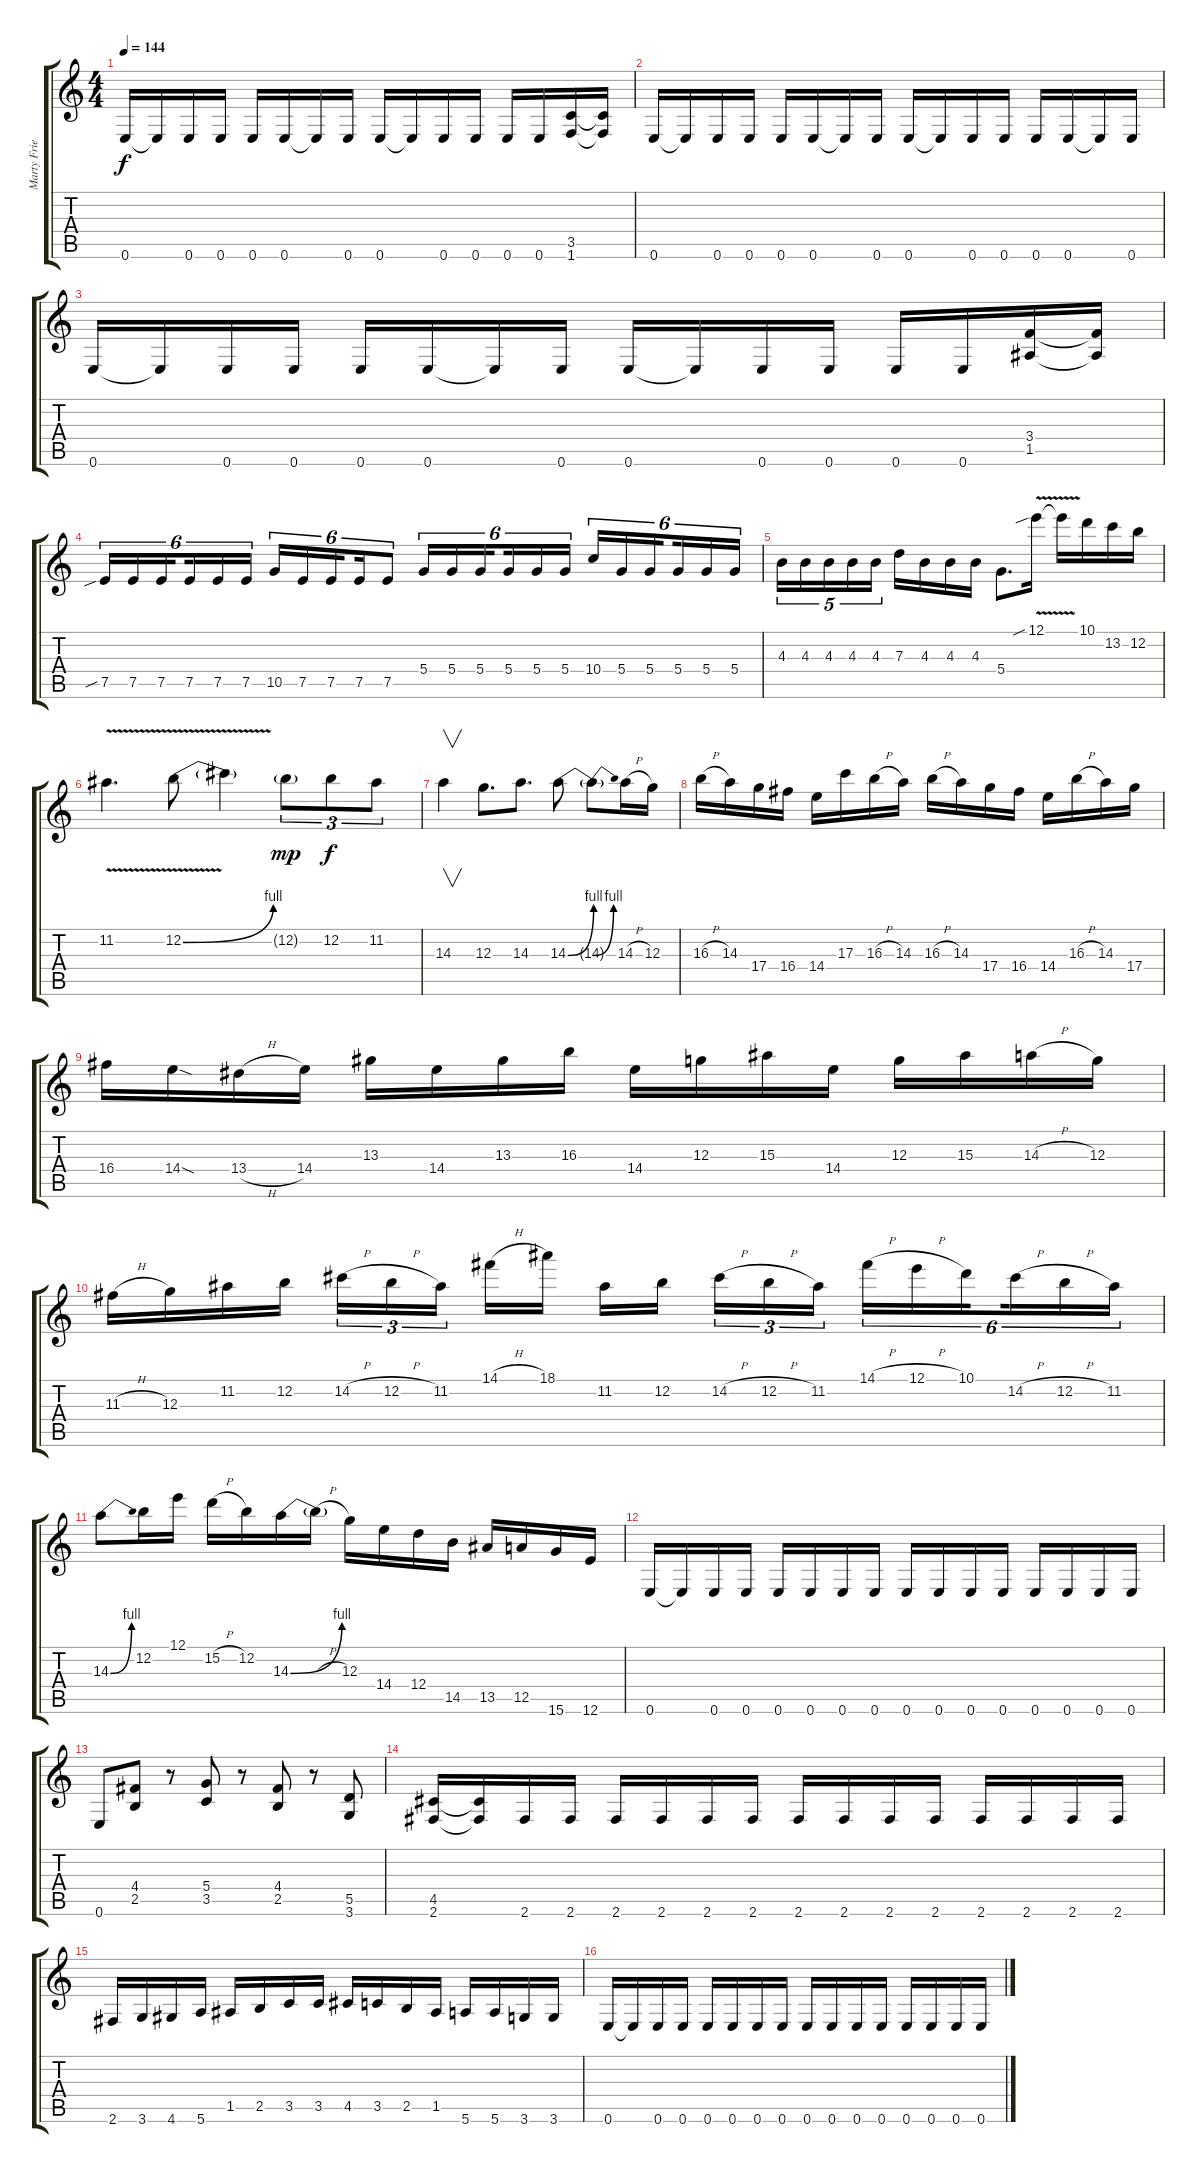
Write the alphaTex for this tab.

\track ("Marty Friedman" "Marty Frie") {instrument distortionguitar}
\staff {score tabs}
\tuning (E4 B3 G3 D3 A2 E2) {hide}
\ts (4 4)
\tempo 144
\clef g2
\ks c
0.6.16{dy f} 0.6{t}.16 0.6.16 0.6.16 0.6.16 0.6.16 0.6{t}.16 0.6.16 0.6.16 0.6{t}.16 0.6.16 0.6.16 0.6.16 0.6.16 (3.5 1.6).16 (3.5{t} 1.6{t}).16 |
0.6.16 0.6{t}.16 0.6.16 0.6.16 0.6.16 0.6.16 0.6{t}.16 0.6.16 0.6.16 0.6{t}.16 0.6.16 0.6.16 0.6.16 0.6.16 0.6{t}.16 0.6.16 |
0.6.16 0.6{t}.16 0.6.16 0.6.16 0.6.16 0.6.16 0.6{t}.16 0.6.16 0.6.16 0.6{t}.16 0.6.16 0.6.16 0.6.16 0.6.16 (3.4 1.5).16 (3.4{t} 1.5{t}).16 |
7.5{sib}.16{tu (6 4) volume 13} 7.5.16{tu (6 4)} 7.5.16{tu (6 4) beam splitsecondary} 7.5.16{tu (6 4)} 7.5.16{tu (6 4)} 7.5.16{tu (6 4)} 10.5.16{tu (6 4)} 7.5.16{tu (6 4)} 7.5.16{tu (6 4) beam splitsecondary} 7.5.16{tu (6 4)} 7.5.8{tu (6 4)} 5.4.16{tu (6 4)} 5.4.16{tu (6 4)} 5.4.16{tu (6 4) beam splitsecondary} 5.4.16{tu (6 4)} 5.4.16{tu (6 4)} 5.4.16{tu (6 4)} 10.4.16{tu (6 4)} 5.4.16{tu (6 4)} 5.4.16{tu (6 4) beam splitsecondary} 5.4.16{tu (6 4)} 5.4.16{tu (6 4)} 5.4.16{tu (6 4)} |
4.3.16{tu (5 4)} 4.3.16{tu (5 4)} 4.3.16{tu (5 4)} 4.3.16{tu (5 4)} 4.3.16{tu (5 4)} 7.3.16 4.3.16 4.3.16 4.3.16 5.4.8{d} 12.1{v sib}.16 12.1{t}.16 10.1.16 13.2.16 12.2.16 |
11.2{v}.4{d} 12.2{be (bend 0 0 60 4) v}.8 12.2{t}.4 12.2{g}.8{tu (3 2) dy mp} 12.2.8{tu (3 2) dy f} 11.2.8{tu (3 2)} |
14.3.4{v} 12.3.8{d} 14.3.8{d} 14.3{be (bend 0 0 60 4)}.8 14.3{be (bend 0 0 60 4) t}.8 14.3{h}.16 12.3.16 |
16.3{h}.16 14.3.16 17.4.16 16.4.16 14.4.16 17.3.16 16.3{h}.16 14.3.16 16.3{h}.16 14.3.16 17.4.16 16.4.16 14.4.16 16.3{h}.16 14.3.16 17.4.16 |
16.4.16 14.4{sod}.16 13.4{h}.16 14.4.16 13.3.16 14.4.16 13.3.16 16.3.16 14.4.16 12.3.16 15.3.16 14.4.16 12.3.16 15.3.16 14.3{h}.16 12.3.16 |
11.3{h}.16 12.3.16 11.2.16 12.2.16 14.2{h}.16{tu (3 2)} 12.2{h}.16{tu (3 2)} 11.2.16{tu (3 2) beam splitsecondary} 14.1{h}.16 18.1.16 11.2.16 12.2.16{beam splitsecondary} 14.2{h}.16{tu (3 2)} 12.2{h}.16{tu (3 2)} 11.2.16{tu (3 2)} 14.1{h}.16{tu (6 4)} 12.1{h}.16{tu (6 4)} 10.1.16{tu (6 4) beam splitsecondary} 14.2{h}.16{tu (6 4)} 12.2{h}.16{tu (6 4)} 11.2.16{tu (6 4)} |
14.3{be (bend 0 0 60 4)}.8 12.2.16 12.1.16 15.2{h}.16 12.2.16 14.3{be (bend 0 0 60 4)}.16 14.3{h t}.16 12.3.16 14.4.16 12.4.16 14.5.16 13.5.16 12.5.16 15.6.16 12.6.16 |
0.6.16{volume 10} 0.6{t}.16 0.6.16 0.6.16 0.6.16 0.6.16 0.6.16 0.6.16 0.6.16 0.6.16 0.6.16 0.6.16 0.6.16 0.6.16 0.6.16 0.6.16 |
0.6.8 (4.4 2.5).8 r.8 (5.4 3.5).8 r.8 (4.4 2.5).8 r.8 (5.5 3.6).8 |
(4.5 2.6).16 (4.5{t} 2.6{t}).16 2.6.16 2.6.16 2.6.16 2.6.16 2.6.16 2.6.16 2.6.16 2.6.16 2.6.16 2.6.16 2.6.16 2.6.16 2.6.16 2.6.16 |
2.6.16 3.6.16 4.6.16 5.6.16 1.5.16 2.5.16 3.5.16 3.5.16 4.5.16 3.5.16 2.5.16 1.5.16 5.6.16 5.6.16 3.6.16 3.6.16 |
0.6.16 0.6{t}.16 0.6.16 0.6.16 0.6.16 0.6.16 0.6.16 0.6.16 0.6.16 0.6.16 0.6.16 0.6.16 0.6.16 0.6.16 0.6.16 0.6.16
